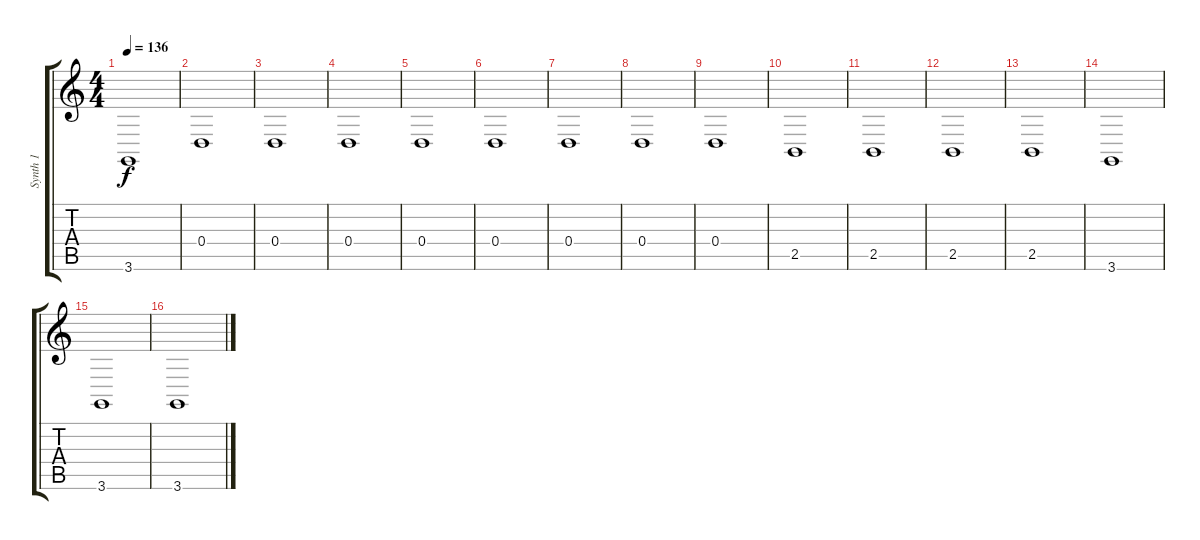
\track ("Synth 1" "Synth 1") {instrument vibraphone}
\staff {score tabs}
\tuning (E4 B3 G3 D3 A2 E2) {hide}
\ts (4 4)
\tempo 136
\clef g2
\ks c
3.6.1{dy f} |
0.4.1 |
0.4.1 |
0.4.1 |
0.4.1 |
0.4.1{instrument lead2sawtooth} |
0.4.1 |
0.4.1 |
0.4.1 |
2.5.1 |
2.5.1 |
2.5.1 |
2.5.1 |
3.6.1 |
3.6.1 |
3.6.1
